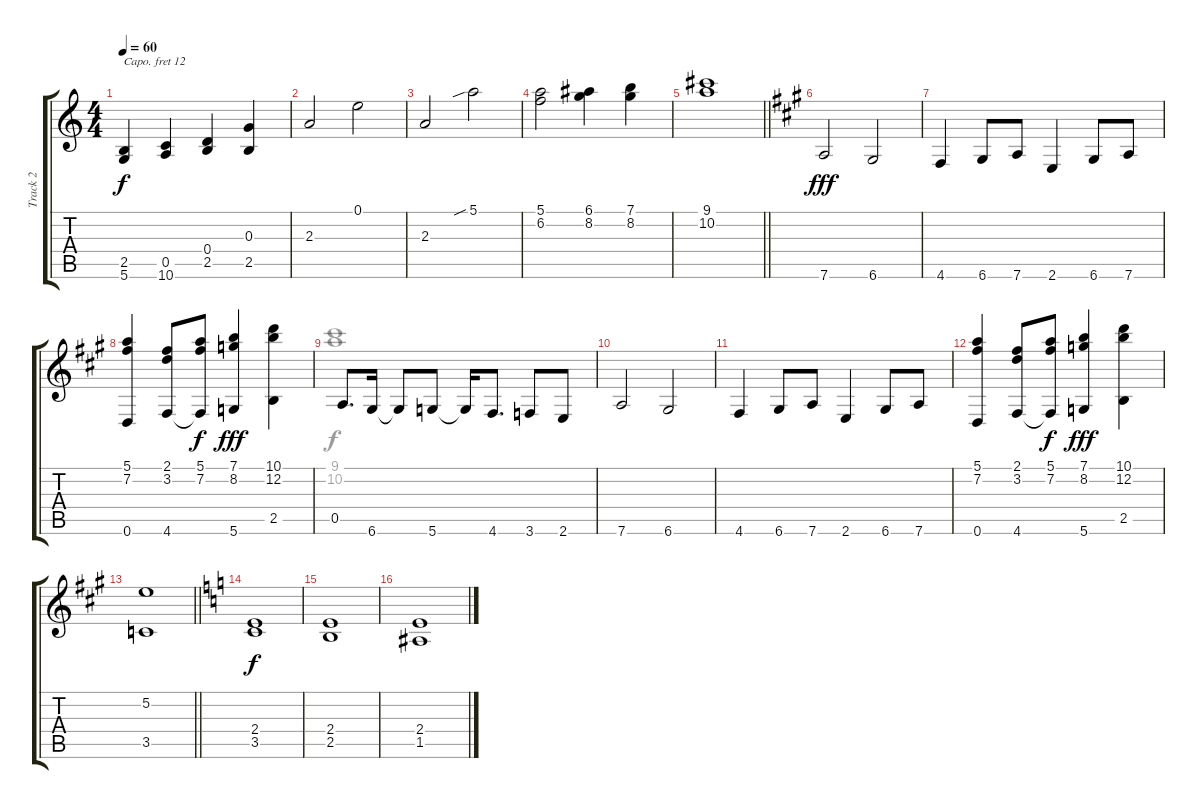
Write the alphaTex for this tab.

\track ("Track 2" "Track 2") {instrument stringensemble1}
\staff {score tabs}
\capo 12
\tuning (E4 B3 G3 D3 A2 D2) {hide}
\voice
\ts (4 4)
\tempo 60
\clef g2
\ks c
(2.5 5.6).4{dy f} (0.5 10.6).4 (0.4 2.5).4 (0.3 2.5).4 |
2.3.2 0.1.2 |
2.3.2 5.1{sib}.2 |
(5.1 6.2).2 (6.1 8.2).4 (7.1 8.2).4 |
\barLineRight lightlight
(9.1 10.2).1 |
\ks a
7.6.2{dy fff} 6.6.2 |
4.6.4 6.6.8 7.6.8 2.6.4 6.6.8 7.6.8 |
(5.1 7.2 0.6).4 (2.1 3.2 4.6).8 (5.1 7.2 4.6{t}).8{dy f} (7.1 8.2 5.6).4{dy fff} (10.1 12.2 2.5).4 |
0.5.8{d} 6.6.16 6.6{t}.8 5.6.8 5.6{t}.16 4.6.8{d} 3.6.8 2.6.8 |
7.6.2 6.6.2 |
4.6.4 6.6.8 7.6.8 2.6.4 6.6.8 7.6.8 |
(5.1 7.2 0.6).4 (2.1 3.2 4.6).8 (5.1 7.2 4.6{t}).8{dy f} (7.1 8.2 5.6).4{dy fff} (10.1 12.2 2.5).4 |
\barLineRight lightlight
(5.2 3.5).1 |
\ks c
(2.4 3.5).1{dy f} |
(2.4 2.5).1 |
(2.4 1.5).1
\voice
\clef g2
\ottava regular
\simile none
\ks c
|
|
|
|
\barLineRight lightlight
|
\ks a
|
|
|
(9.1 10.2).1 |
|
|
|
\barLineRight lightlight
|
\ks c
|
|
